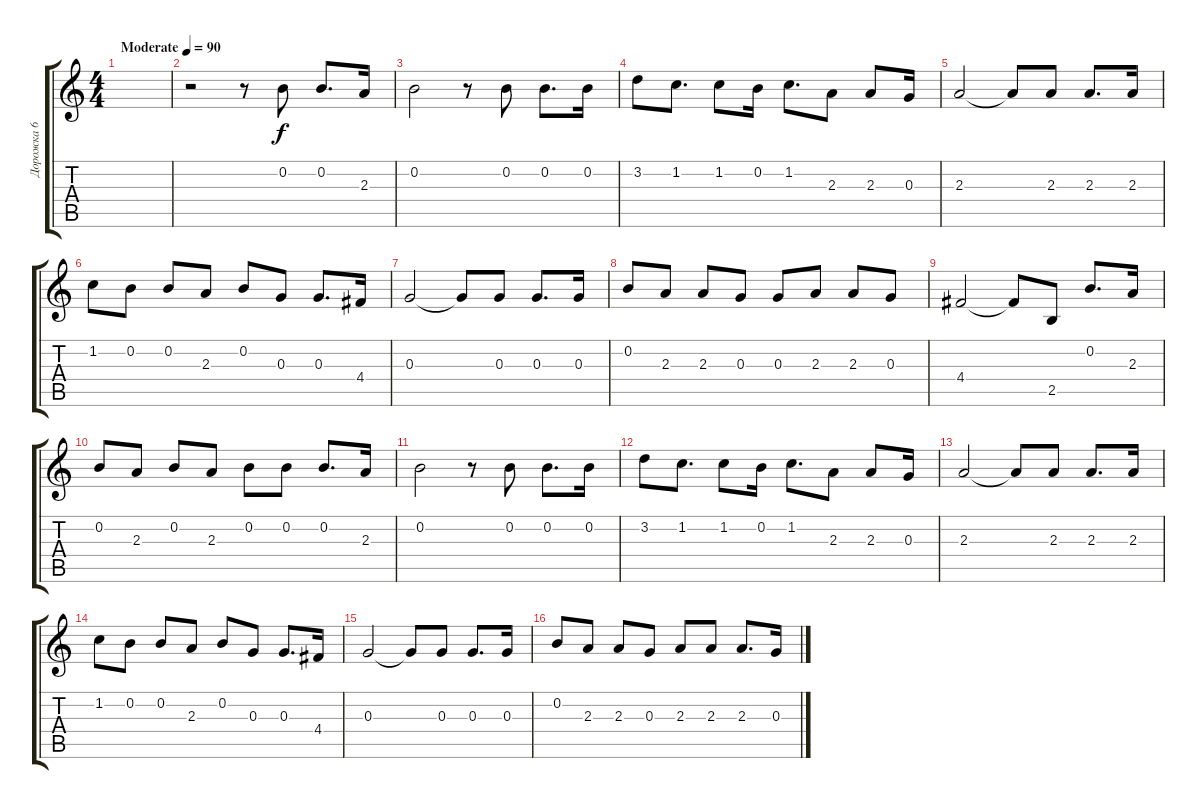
\track ("Дорожка 6" "Дорожка 6") {instrument acousticguitarnylon}
\staff {score tabs}
\tuning (E4 B3 G3 D3 A2 E2) {hide}
\ts (4 4)
\tempo (90 "Moderate")
\clef g2
\ks aminor
|
r.2 r.8 0.2.8 0.2.8{d} 2.3.16 |
0.2.2 r.8 0.2.8 0.2.8{d} 0.2.16 |
3.2.8 1.2.8{d} 1.2.8 0.2.16 1.2.8{d} 2.3.8 2.3.8 0.3.16 |
2.3.2 2.3{t}.8 2.3.8 2.3.8{d} 2.3.16 |
1.2.8 0.2.8 0.2.8 2.3.8 0.2.8 0.3.8 0.3.8{d} 4.4.16 |
0.3.2 0.3{t}.8 0.3.8 0.3.8{d} 0.3.16 |
0.2.8 2.3.8 2.3.8 0.3.8 0.3.8 2.3.8 2.3.8 0.3.8 |
4.4.2 4.4{t}.8 2.5.8 0.2.8{d} 2.3.16 |
0.2.8 2.3.8 0.2.8 2.3.8 0.2.8 0.2.8 0.2.8{d} 2.3.16 |
0.2.2 r.8 0.2.8 0.2.8{d} 0.2.16 |
3.2.8 1.2.8{d} 1.2.8 0.2.16 1.2.8{d} 2.3.8 2.3.8 0.3.16 |
2.3.2 2.3{t}.8 2.3.8 2.3.8{d} 2.3.16 |
1.2.8 0.2.8 0.2.8 2.3.8 0.2.8 0.3.8 0.3.8{d} 4.4.16 |
0.3.2 0.3{t}.8 0.3.8 0.3.8{d} 0.3.16 |
0.2.8 2.3.8 2.3.8 0.3.8 2.3.8 2.3.8 2.3.8{d} 0.3.16
